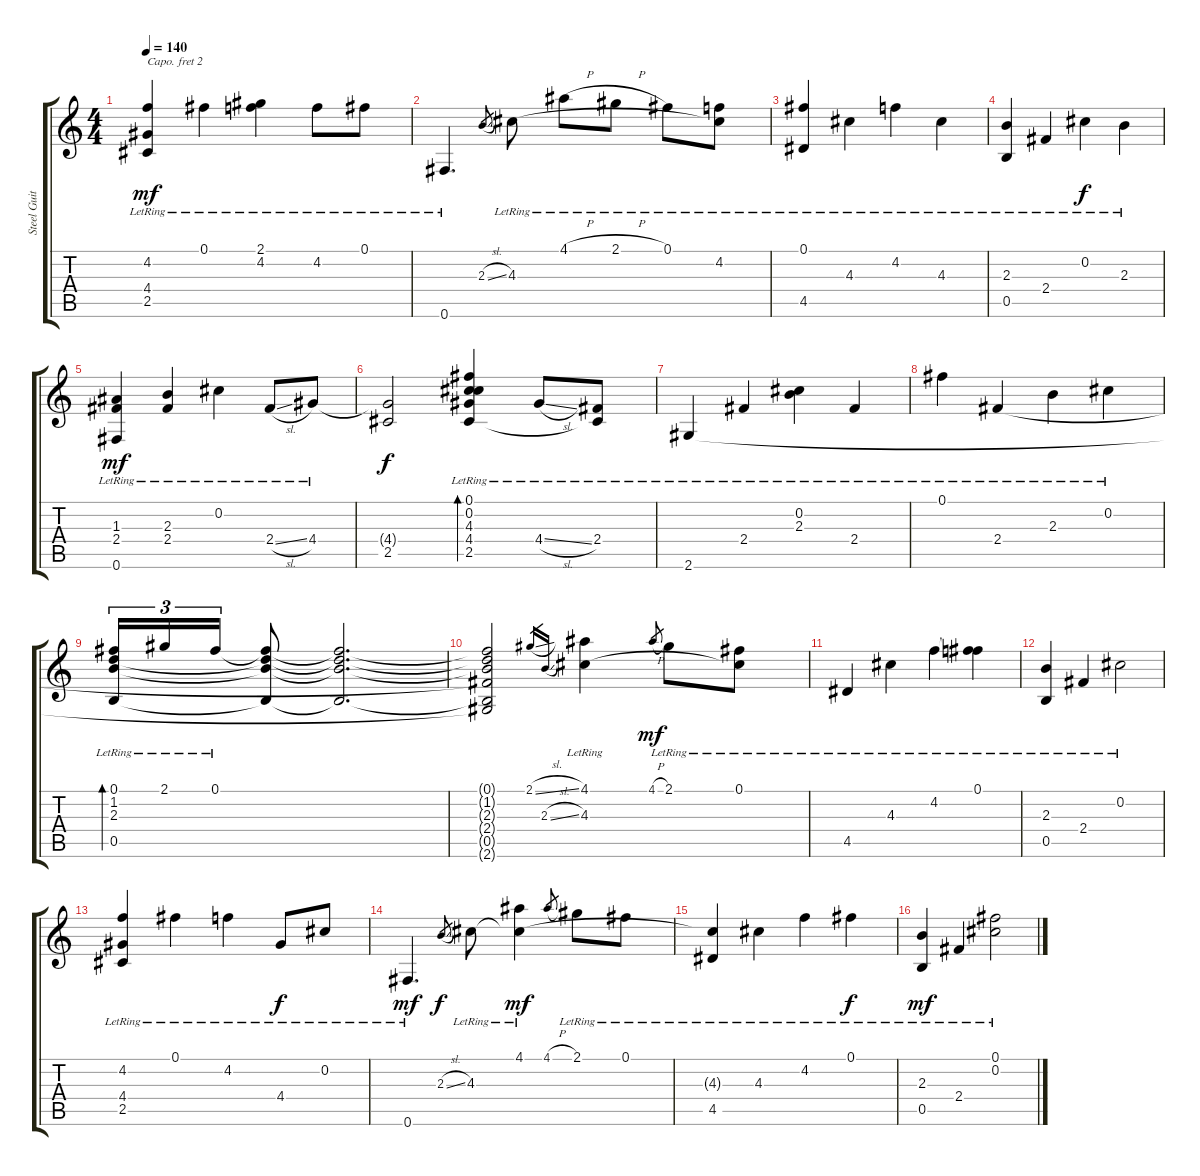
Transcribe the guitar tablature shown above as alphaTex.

\track ("Steel Guitar" "Steel Guit") {instrument acousticguitarsteel}
\staff {score tabs}
\capo 2
\tuning (E4 B3 G3 D3 A2 E2) {hide}
\ts (4 4)
\tempo 140
\clef g2
\ks c
(4.2{lr} 4.4{lr} 2.5{lr}).4{dy mf} 0.1{lr}.4 (2.1{lr} 4.2{lr}).4 4.2{lr}.8 0.1{lr}.8 |
0.6{lr}.4{d} 2.3{sl}.8{gr} 4.3{lr}.8 4.1{h lr}.8 2.1{h lr}.8 0.1{lr}.8 (4.2{lr} 4.3{t}).8 |
(0.1{lr} 4.5{lr}).4 4.3{lr}.4 4.2{lr}.4 4.3{lr}.4 |
(2.3{lr} 0.5{lr}).4 2.4{lr}.4 0.2{lr}.4{dy f} 2.3{lr}.4 |
(1.3{lr} 2.4 0.6{lr}).4{dy mf} (2.3{lr} 2.4).4 0.2{lr}.4 2.4{sl lr}.8 4.4{lr}.8 |
(4.4{t} 2.5).2{dy f} (0.1{lr} 0.2{lr} 4.3{lr} 4.4{lr} 2.5{lr}).4{bd 120} 4.4{sl lr}.8 (2.4{lr} 2.5{t}).8 |
2.6{lr}.4 2.4{lr}.4 (0.2{lr} 2.3{lr}).4 2.4{lr}.4 |
0.1{lr}.4 2.4{lr}.4 2.3{lr}.4 0.2{lr}.4 |
(0.1{lr} 1.2{lr} 2.3{lr} 0.5{lr}).16{tu (3 2) bd 120} 2.1{lr}.16{tu (3 2)} 0.1{lr}.16{tu (3 2)} (0.1{t} 1.2{t} 2.3{t} 0.5{t}).8 (0.1{t} 1.2{t} 2.3{t} 0.5{t}).2{d} |
(0.1{t} 1.2{t} 2.3{t} 2.4{t} 0.5{t} 2.6{t}).2 2.1{sl}.16{gr} 2.3{sl}.16{gr} (4.1{lr} 4.3{lr}).4 4.1{h}.8{gr dy mf} 2.1{lr}.8 (0.1{lr} 4.3{t}).8 |
4.5{lr}.4 4.3{lr}.4 4.2{lr}.4 (0.1{lr} 4.2{lr t}).4 |
(2.3{lr} 0.5{lr}).4 2.4{lr}.4 0.2{lr}.2 |
(4.2{lr} 4.4{lr} 2.5{lr}).4 0.1{lr}.4 4.2{lr}.4 4.4{lr}.8{dy f} 0.2{lr}.8 |
0.6{lr}.4{d dy mf} 2.3{sl}.8{gr dy f} 4.3{lr}.8 (4.1{lr} 4.3{t}).4{dy mf} 4.1{h}.8{gr} 2.1{lr}.8 0.1{lr}.8 |
(4.3{t} 4.5{lr}).4 4.3{lr}.4 4.2{lr}.4 0.1{lr}.4{dy f} |
(2.3{lr} 0.5{lr}).4{dy mf} 2.4{lr}.4 (0.1{lr} 0.2{lr}).2
